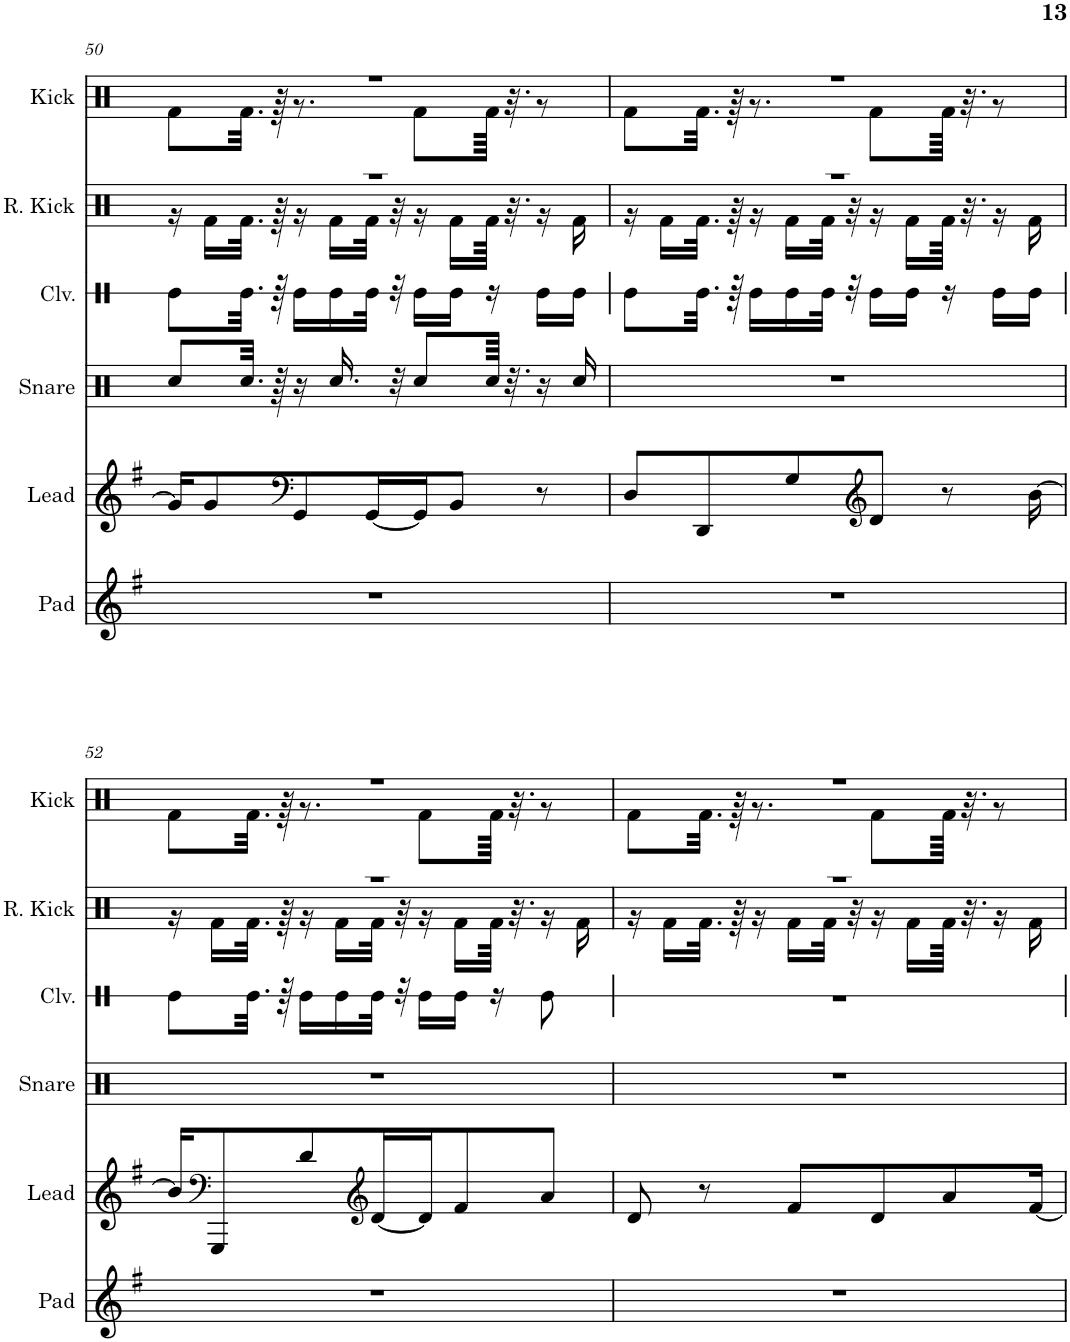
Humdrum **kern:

**kern	**kern	**kern	**kern	**kern	**kern
*part6	*part5	*part4	*part3	*part2	*part1
*staff6	*staff5	*staff4	*staff3	*staff2	*staff1
*I"Pad	*I"Lead	*I"Snare	*I"Claves	*I"Reverb Kick	*I"Kick
*I'Pad	*I'Lead	*I'Snare	*I'Clv.	*I'R. Kick	*I'Kick
!!LO:PB:g=z
*clefG2	*clefG2	*clefX	*clefX	*clefX	*clefX
*k[f#]	*k[f#]	*k[f#]	*k[f#]	*k[f#]	*k[f#]
*M11/16	*M11/16	*M11/16	*M11/16	*M11/16	*M11/16
=50	=50	=50	=50	=50	=50
*	*	*	*	*^	*^
16%11r	16g/KL]	8Rcc/L	8Re\L	16%11r	16r	16%11r	8Rf\L
.	8g/	.	.	.	16Rf\LL	.	.
.	.	32.Rcc/Jkk	32.Re\Jkk	.	32.Rf\JJk	.	32.Rf\Jkk
.	.	64r	64r	.	64r	.	64r
*	*clefF4	*	*	*	*	*	*
.	8GG/	16r	16Re\LL	.	16r	.	8.r
.	.	16.Rcc/	16Re\	.	16Rf\LL	.	.
.	[16GG/L	.	32Re\JJk	.	32Rf\JJk	.	.
.	.	32r	32r	.	32r	.	.
.	16GG/J]	8Rcc/L	16Re\LL	.	16r	.	8Rf\L
.	8BB/J	.	16Re\JJ	.	16Rf\LL	.	.
.	.	64Rcc/Jkkk	16r	.	64Rf\JJkk	.	64Rf\Jkkk
.	.	32.r	.	.	32.r	.	32.r
.	8r	16r	16Re\LL	.	16r	.	8r
.	.	16Rcc/	16Re\JJ	.	16Rf\	.	.
=51	=51	=51	=51	=51	=51	=51	=51
16%11r	8D/L	16%11r	8Re\L	16%11r	16r	16%11r	8Rf\L
.	.	.	.	.	16Rf\LL	.	.
.	8DD/	.	32.Re\Jkk	.	32.Rf\JJk	.	32.Rf\Jkk
.	.	.	64r	.	64r	.	64r
.	.	.	16Re\LL	.	16r	.	8.r
.	8G/	.	16Re\	.	16Rf\LL	.	.
.	.	.	32Re\JJk	.	32Rf\JJk	.	.
.	.	.	32r	.	32r	.	.
*	*clefG2	*	*	*	*	*	*
.	8d/J	.	16Re\LL	.	16r	.	8Rf\L
.	.	.	16Re\JJ	.	16Rf\LL	.	.
.	8r	.	16r	.	64Rf\JJkk	.	64Rf\Jkkk
.	.	.	.	.	32.r	.	32.r
.	.	.	16Re\LL	.	16r	.	8r
.	[16b\	.	16Re\JJ	.	16Rf\	.	.
!!LO:LB:g=z	!!
=52	=52	=52	=52	=52	=52	=52	=52
16%11r	16b/KL]	16%11r	8Re\L	16%11r	16r	16%11r	8Rf\L
*	*clefF4	*	*	*	*	*	*
.	8GGG/	.	.	.	16Rf\LL	.	.
.	.	.	32.Re\Jkk	.	32.Rf\JJk	.	32.Rf\Jkk
.	.	.	64r	.	64r	.	64r
.	8d/	.	16Re\LL	.	16r	.	8.r
.	.	.	16Re\	.	16Rf\LL	.	.
*	*clefG2	*	*	*	*	*	*
.	[16d/L	.	32Re\JJk	.	32Rf\JJk	.	.
.	.	.	32r	.	32r	.	.
.	16d/J]	.	16Re\LL	.	16r	.	8Rf\L
.	8f#/	.	16Re\JJ	.	16Rf\LL	.	.
.	.	.	16r	.	64Rf\JJkk	.	64Rf\Jkkk
.	.	.	.	.	32.r	.	32.r
.	8a/J	.	8Re\	.	16r	.	8r
.	.	.	.	.	16Rf\	.	.
=53	=53	=53	=53	=53	=53	=53	=53
16%11r	8d/	16%11r	16%11r	16%11r	16r	16%11r	8Rf\L
.	.	.	.	.	16Rf\LL	.	.
.	8r	.	.	.	32.Rf\JJk	.	32.Rf\Jkk
.	.	.	.	.	64r	.	64r
.	.	.	.	.	16r	.	8.r
.	8f#/L	.	.	.	16Rf\LL	.	.
.	.	.	.	.	32Rf\JJk	.	.
.	.	.	.	.	32r	.	.
.	8d/	.	.	.	16r	.	8Rf\L
.	.	.	.	.	16Rf\LL	.	.
.	8a/	.	.	.	64Rf\JJkk	.	64Rf\Jkkk
.	.	.	.	.	32.r	.	32.r
.	.	.	.	.	16r	.	8r
.	[16f#/Jk	.	.	.	16Rf\	.	.
*	*	*	*	*v	*v	*	*
*	*	*	*	*	*v	*v
=	=	=	=	=	=
*-	*-	*-	*-	*-	*-
